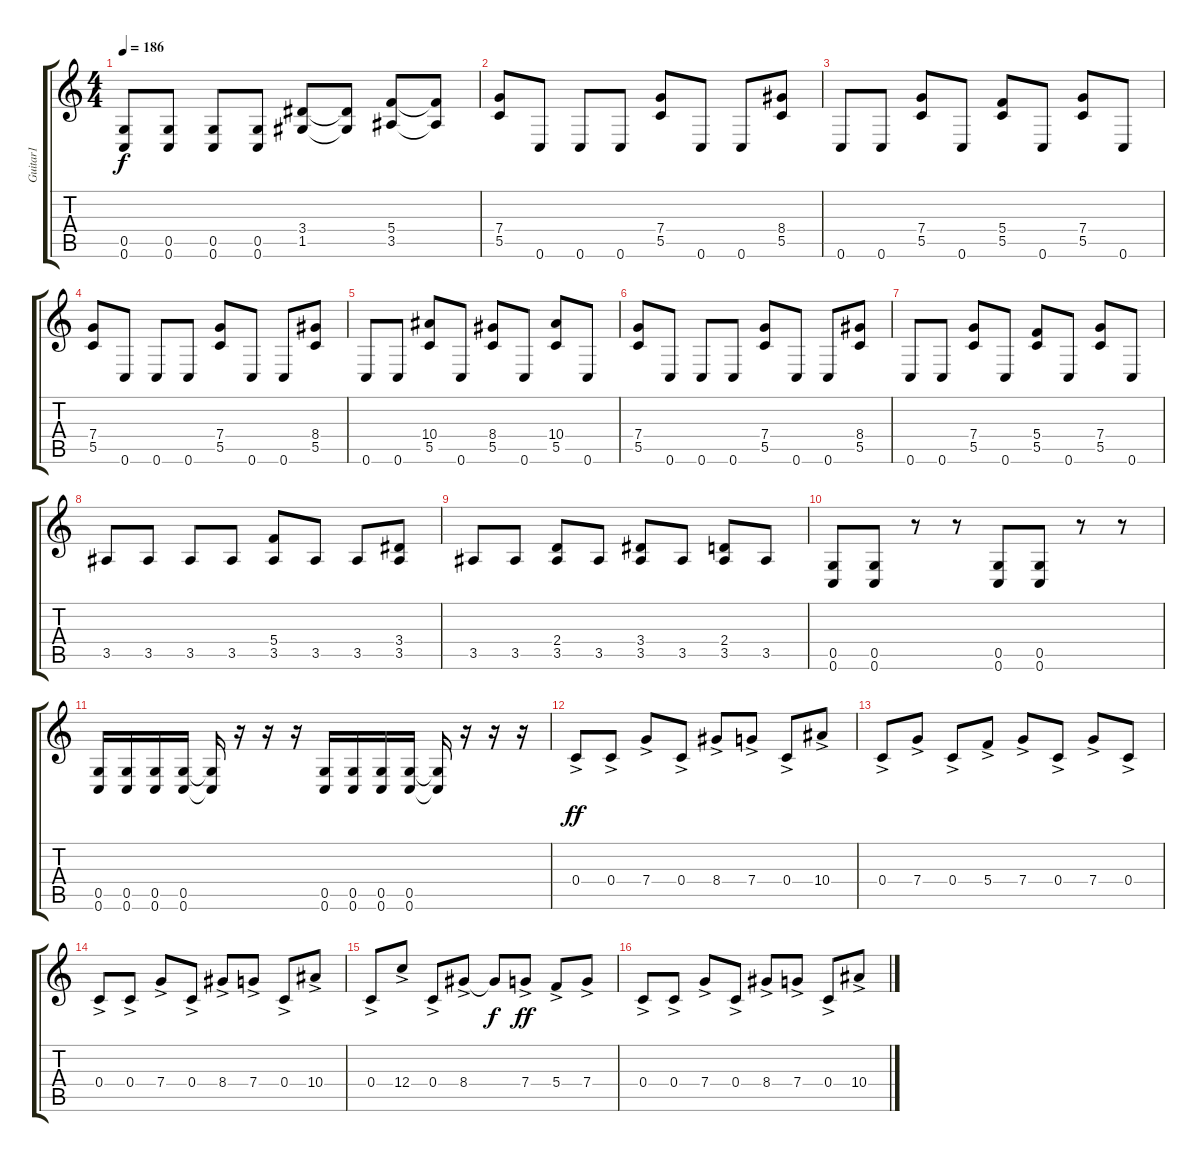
\track ("Guitar1" "Guitar1") {instrument distortionguitar}
\staff {score tabs}
\tuning (D4 A3 F3 C3 G2 C2) {hide}
\ts (4 4)
\tempo 186
\clef g2
\ks c
(0.5 0.6).8{dy f} (0.5 0.6).8 (0.5 0.6).8 (0.5 0.6).8 (3.4 1.5).8 (3.4{t} 1.5{t}).8 (5.4 3.5).8 (5.4{t} 3.5{t}).8 |
(7.4 5.5).8 0.6.8 0.6.8 0.6.8 (7.4 5.5).8 0.6.8 0.6.8 (8.4 5.5).8 |
0.6.8 0.6.8 (7.4 5.5).8 0.6.8 (5.4 5.5).8 0.6.8 (7.4 5.5).8 0.6.8 |
(7.4 5.5).8 0.6.8 0.6.8 0.6.8 (7.4 5.5).8 0.6.8 0.6.8 (8.4 5.5).8 |
0.6.8 0.6.8 (10.4 5.5).8 0.6.8 (8.4 5.5).8 0.6.8 (10.4 5.5).8 0.6.8 |
(7.4 5.5).8 0.6.8 0.6.8 0.6.8 (7.4 5.5).8 0.6.8 0.6.8 (8.4 5.5).8 |
0.6.8 0.6.8 (7.4 5.5).8 0.6.8 (5.4 5.5).8 0.6.8 (7.4 5.5).8 0.6.8 |
3.5.8 3.5.8 3.5.8 3.5.8 (5.4 3.5).8 3.5.8 3.5.8 (3.4 3.5).8 |
3.5.8 3.5.8 (2.4 3.5).8 3.5.8 (3.4 3.5).8 3.5.8 (2.4 3.5).8 3.5.8 |
(0.5 0.6).8 (0.5 0.6).8 r.8 r.8 (0.5 0.6).8 (0.5 0.6).8 r.8 r.8 |
(0.5 0.6).16 (0.5 0.6).16 (0.5 0.6).16 (0.5 0.6).16 (0.5{t} 0.6{t}).16 r.16 r.16 r.16 (0.5 0.6).16 (0.5 0.6).16 (0.5 0.6).16 (0.5 0.6).16 (0.5{t} 0.6{t}).16 r.16 r.16 r.16 |
0.4{ac}.8{dy ff} 0.4{ac}.8 7.4{ac}.8 0.4{ac}.8 8.4{ac}.8 7.4{ac}.8 0.4{ac}.8 10.4{ac}.8 |
0.4{ac}.8 7.4{ac}.8 0.4{ac}.8 5.4{ac}.8 7.4{ac}.8 0.4{ac}.8 7.4{ac}.8 0.4{ac}.8 |
0.4{ac}.8 0.4{ac}.8 7.4{ac}.8 0.4{ac}.8 8.4{ac}.8 7.4{ac}.8 0.4{ac}.8 10.4{ac}.8 |
0.4{ac}.8 12.4{ac}.8 0.4{ac}.8 8.4{ac}.8 8.4{t}.8{dy f} 7.4{ac}.8{dy ff} 5.4{ac}.8 7.4{ac}.8 |
0.4{ac}.8 0.4{ac}.8 7.4{ac}.8 0.4{ac}.8 8.4{ac}.8 7.4{ac}.8 0.4{ac}.8 10.4{ac}.8
